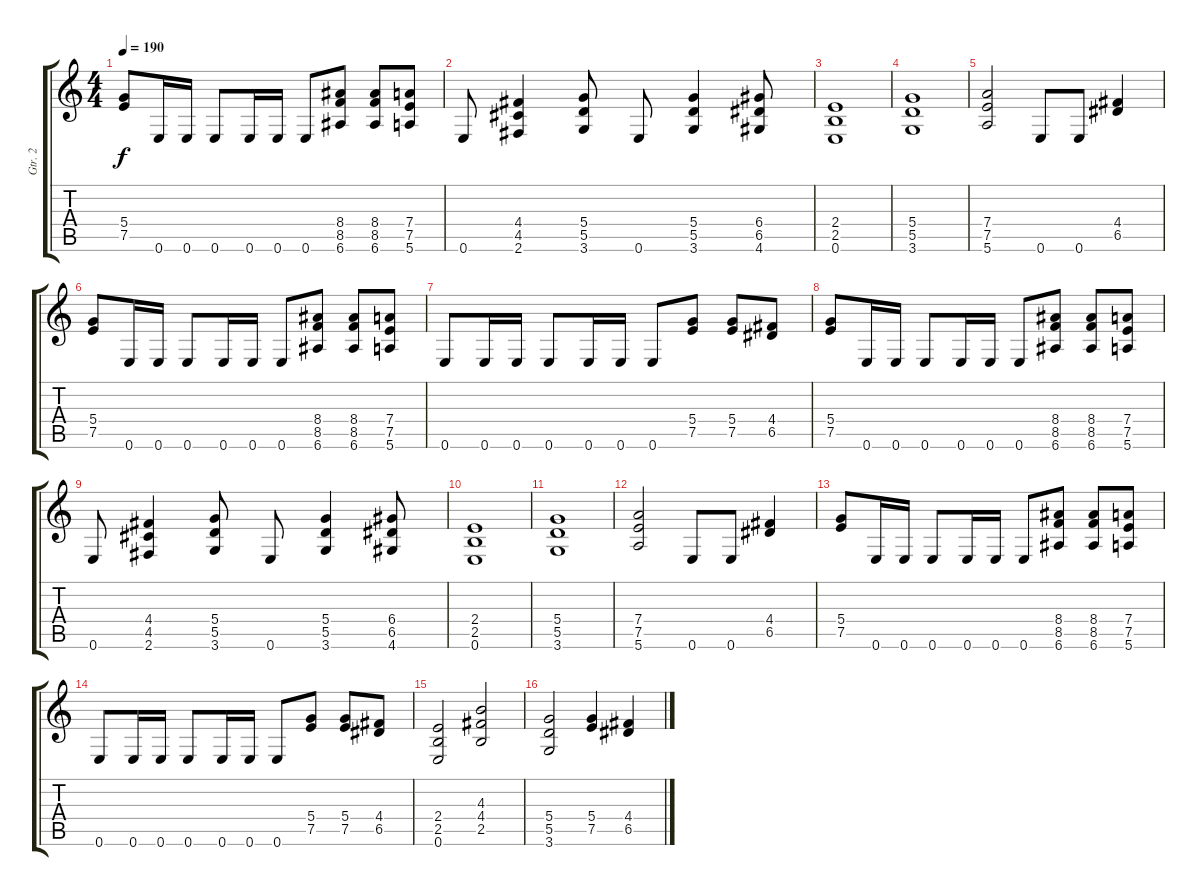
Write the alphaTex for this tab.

\track ("Gtr. 2" "Gtr. 2") {instrument distortionguitar}
\staff {score tabs}
\tuning (E4 B3 G3 D3 A2 E2) {hide}
\ts (4 4)
\tempo 190
\clef g2
\ks c
(5.4 7.5).8{dy f} 0.6.16 0.6.16 0.6.8 0.6.16 0.6.16 0.6.8 (8.4 8.5 6.6).8 (8.4 8.5 6.6).8 (7.4 7.5 5.6).8 |
0.6.8 (4.4 4.5 2.6).4 (5.4 5.5 3.6).8 0.6.8 (5.4 5.5 3.6).4 (6.4 6.5 4.6).8 |
(2.4 2.5 0.6).1 |
(5.4 5.5 3.6).1 |
(7.4 7.5 5.6).2 0.6.8 0.6.8 (4.4 6.5).4 |
(5.4 7.5).8 0.6.16 0.6.16 0.6.8 0.6.16 0.6.16 0.6.8 (8.4 8.5 6.6).8 (8.4 8.5 6.6).8 (7.4 7.5 5.6).8 |
0.6.8 0.6.16 0.6.16 0.6.8 0.6.16 0.6.16 0.6.8 (5.4 7.5).8 (5.4 7.5).8 (4.4 6.5).8 |
(5.4 7.5).8 0.6.16 0.6.16 0.6.8 0.6.16 0.6.16 0.6.8 (8.4 8.5 6.6).8 (8.4 8.5 6.6).8 (7.4 7.5 5.6).8 |
0.6.8 (4.4 4.5 2.6).4 (5.4 5.5 3.6).8 0.6.8 (5.4 5.5 3.6).4 (6.4 6.5 4.6).8 |
(2.4 2.5 0.6).1 |
(5.4 5.5 3.6).1 |
(7.4 7.5 5.6).2 0.6.8 0.6.8 (4.4 6.5).4 |
(5.4 7.5).8 0.6.16 0.6.16 0.6.8 0.6.16 0.6.16 0.6.8 (8.4 8.5 6.6).8 (8.4 8.5 6.6).8 (7.4 7.5 5.6).8 |
0.6.8 0.6.16 0.6.16 0.6.8 0.6.16 0.6.16 0.6.8 (5.4 7.5).8 (5.4 7.5).8 (4.4 6.5).8 |
(2.4 2.5 0.6).2 (4.3 4.4 2.5).2 |
(5.4 5.5 3.6).2 (5.4 7.5).4 (4.4 6.5).4
